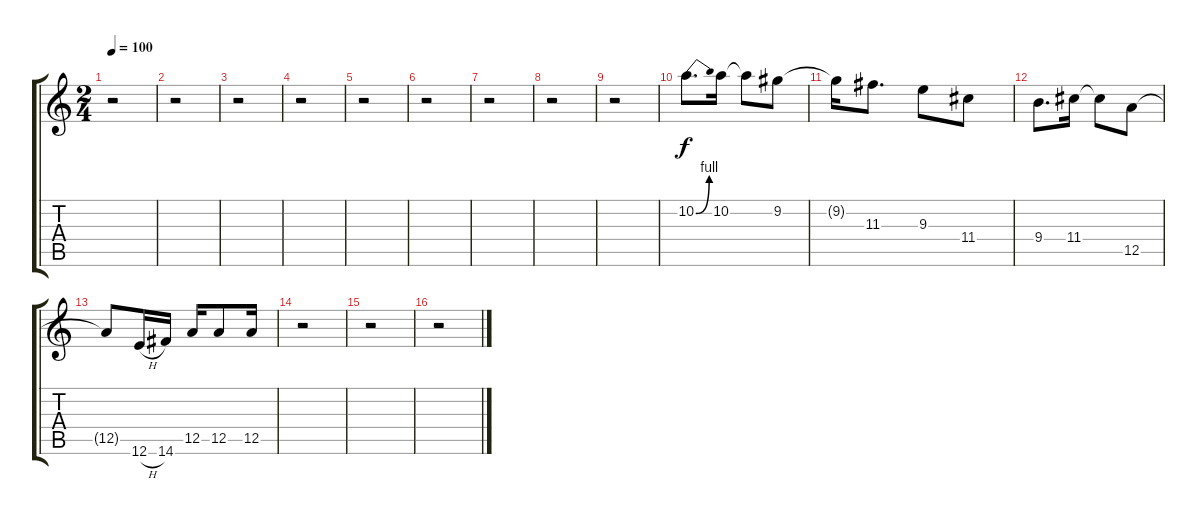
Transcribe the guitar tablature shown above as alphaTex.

\track "" {instrument electricguitarjazz}
\staff {score tabs}
\tuning (E4 B3 G3 D3 A2 E2) {hide}
\ts (2 4)
\tempo 100
\clef g2
\ks c
r.2{dy f} |
r.2 |
r.2 |
r.2 |
r.2 |
r.2 |
r.2 |
r.2 |
r.2 |
10.2{be (bend 0 0 60 4)}.8{d} 10.2.16 10.2{t}.8 9.2.8 |
9.2{t}.16 11.3.8{d} 9.3.8 11.4.8 |
9.4.8{d} 11.4.16 11.4{t}.8 12.5.8 |
12.5{t}.8 12.6{h}.16 14.6.16 12.5.16 12.5.8 12.5.16 |
r.2 |
r.2 |
r.2
